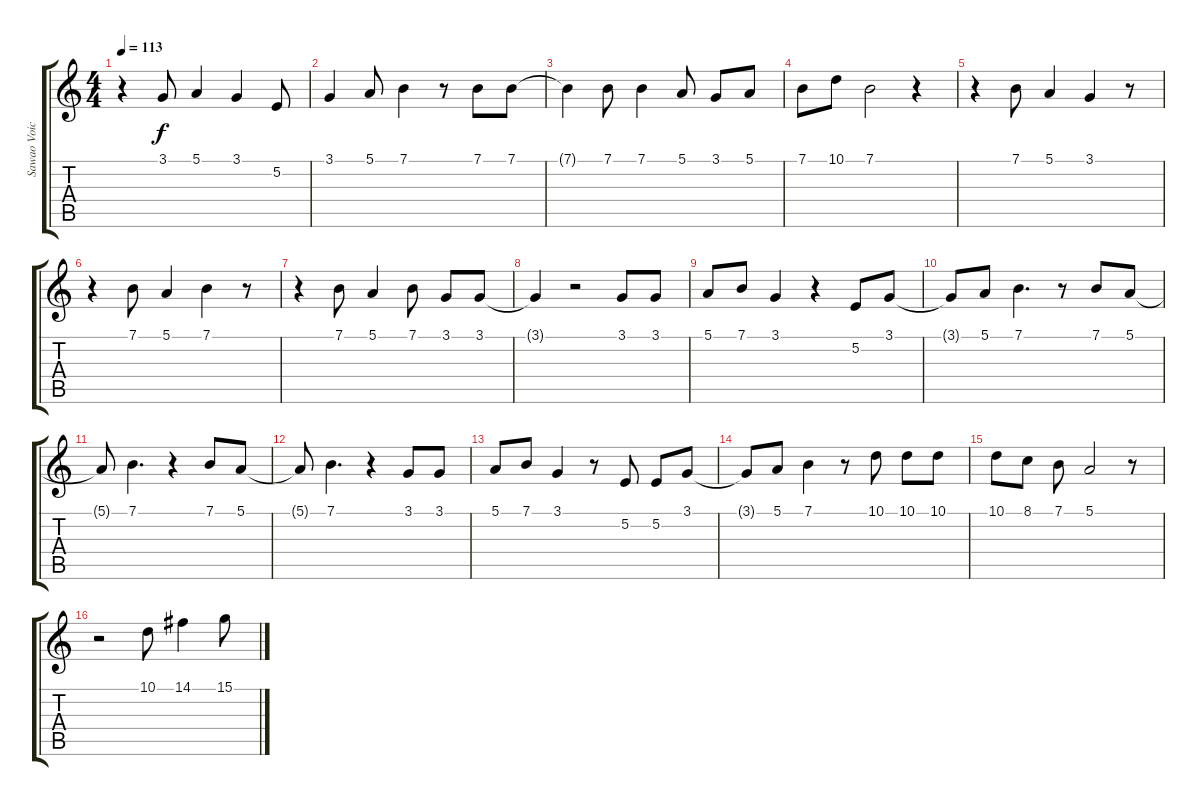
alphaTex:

\track ("Sawao Voice" "Sawao Voic") {instrument sopranosax}
\staff {score tabs}
\tuning (E4 B3 G3 D3 A2 E2) {hide}
\ts (4 4)
\tempo 113
\clef g2
\ks c
r.4{dy f} 3.1.8 5.1.4 3.1.4 5.2.8 |
3.1.4 5.1.8 7.1.4 r.8 7.1.8 7.1.8 |
7.1{t}.4 7.1.8 7.1.4 5.1.8 3.1.8 5.1.8 |
7.1.8 10.1.8 7.1.2 r.4 |
r.4 7.1.8 5.1.4 3.1.4 r.8 |
r.4 7.1.8 5.1.4 7.1.4 r.8 |
r.4 7.1.8 5.1.4 7.1.8 3.1.8 3.1.8 |
3.1{t}.4 r.2 3.1.8 3.1.8 |
5.1.8 7.1.8 3.1.4 r.4 5.2.8 3.1.8 |
3.1{t}.8 5.1.8 7.1.4{d} r.8 7.1.8 5.1.8 |
5.1{t}.8 7.1.4{d} r.4 7.1.8 5.1.8 |
5.1{t}.8 7.1.4{d} r.4 3.1.8 3.1.8 |
5.1.8 7.1.8 3.1.4 r.8 5.2.8 5.2.8 3.1.8 |
3.1{t}.8 5.1.8 7.1.4 r.8 10.1.8 10.1.8 10.1.8 |
10.1.8 8.1.8 7.1.8 5.1.2 r.8 |
r.2 10.1.8 14.1.4 15.1.8
